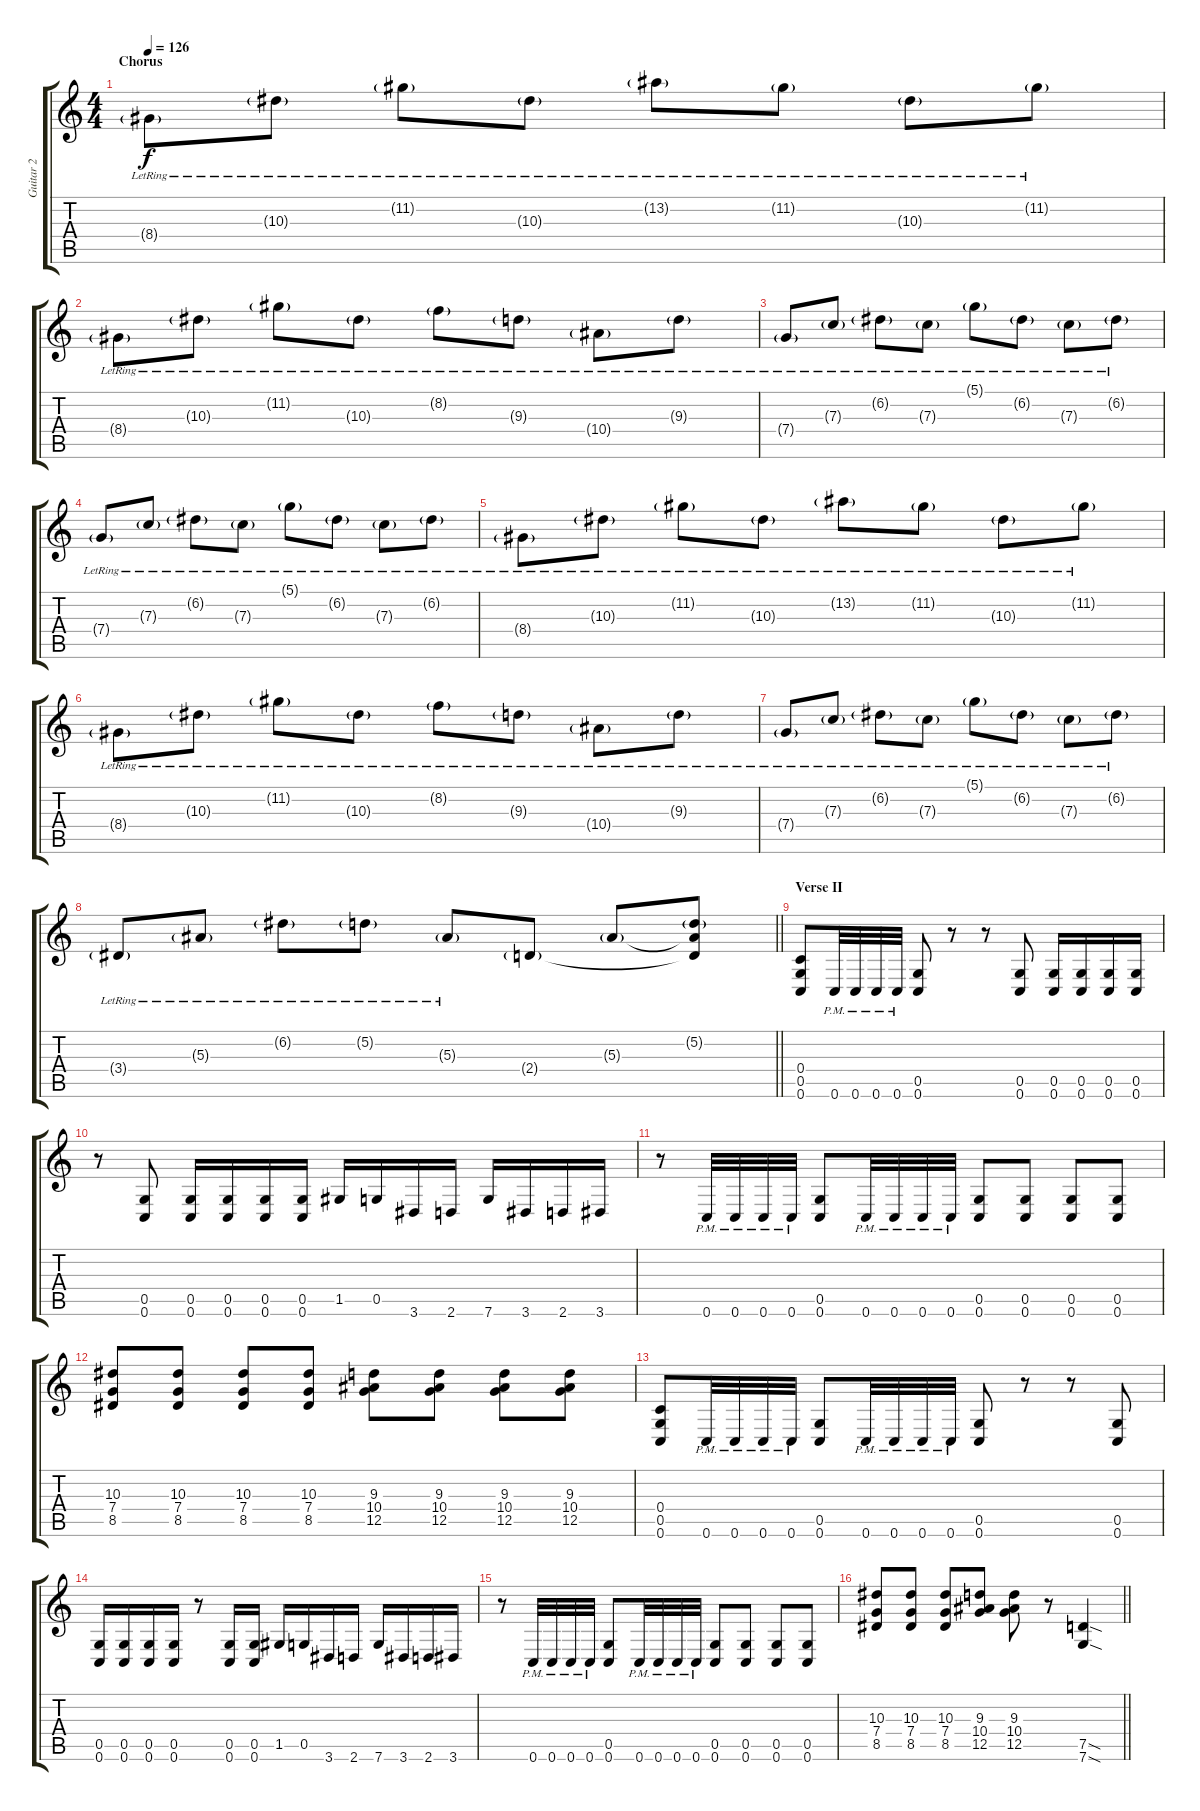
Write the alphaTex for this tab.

\track ("Guitar 2" "Guitar 2") {instrument overdrivenguitar}
\staff {score tabs}
\tuning (D4 A3 F3 C3 G2 C2) {hide}
\ts (4 4)
\section ("" "Chorus")
\tempo 126
\clef g2
\ks c
8.4{g lr}.8{dy f} 10.3{g lr}.8 11.2{g lr}.8 10.3{g lr}.8 13.2{g lr}.8 11.2{g lr}.8 10.3{g lr}.8 11.2{g lr}.8 |
8.4{g lr}.8 10.3{g lr}.8 11.2{g lr}.8 10.3{g lr}.8 8.2{g lr}.8 9.3{g lr}.8 10.4{g lr}.8 9.3{g lr}.8 |
7.4{g lr}.8 7.3{g lr}.8 6.2{g lr}.8 7.3{g lr}.8 5.1{g lr}.8 6.2{g lr}.8 7.3{g lr}.8 6.2{g lr}.8 |
7.4{g lr}.8 7.3{g lr}.8 6.2{g lr}.8 7.3{g lr}.8 5.1{g lr}.8 6.2{g lr}.8 7.3{g lr}.8 6.2{g lr}.8 |
8.4{g lr}.8 10.3{g lr}.8 11.2{g lr}.8 10.3{g lr}.8 13.2{g lr}.8 11.2{g lr}.8 10.3{g lr}.8 11.2{g lr}.8 |
8.4{g lr}.8 10.3{g lr}.8 11.2{g lr}.8 10.3{g lr}.8 8.2{g lr}.8 9.3{g lr}.8 10.4{g lr}.8 9.3{g lr}.8 |
7.4{g lr}.8 7.3{g lr}.8 6.2{g lr}.8 7.3{g lr}.8 5.1{g lr}.8 6.2{g lr}.8 7.3{g lr}.8 6.2{g lr}.8 |
\barLineRight lightlight
3.4{g lr}.8 5.3{g lr}.8 6.2{g lr}.8 5.2{g lr}.8 5.3{g lr}.8 2.4{g}.8 5.3{g}.8 (5.2{g} 5.3{t} 2.4{t}).8 |
\section ("" "Verse II")
(0.4 0.5 0.6).8 0.6{pm}.32 0.6{pm}.32 0.6{pm}.32 0.6{pm}.32 (0.5 0.6).8 r.8 r.8 (0.5 0.6).8 (0.5 0.6).16 (0.5 0.6).16 (0.5 0.6).16 (0.5 0.6).16 |
r.8 (0.5 0.6).8 (0.5 0.6).16 (0.5 0.6).16 (0.5 0.6).16 (0.5 0.6).16 1.5.16 0.5.16 3.6.16 2.6.16 7.6.16 3.6.16 2.6.16 3.6.16 |
r.8 0.6{pm}.32 0.6{pm}.32 0.6{pm}.32 0.6{pm}.32 (0.5 0.6).8 0.6{pm}.32 0.6{pm}.32 0.6{pm}.32 0.6{pm}.32 (0.5 0.6).8 (0.5 0.6).8 (0.5 0.6).8 (0.5 0.6).8 |
(10.3 7.4 8.5).8 (10.3 7.4 8.5).8 (10.3 7.4 8.5).8 (10.3 7.4 8.5).8 (9.3 10.4 12.5).8 (9.3 10.4 12.5).8 (9.3 10.4 12.5).8 (9.3 10.4 12.5).8 |
(0.4 0.5 0.6).8 0.6{pm}.32 0.6{pm}.32 0.6{pm}.32 0.6{pm}.32 (0.5 0.6).8 0.6{pm}.32 0.6{pm}.32 0.6{pm}.32 0.6{pm}.32 (0.5 0.6).8 r.8 r.8 (0.5 0.6).8 |
(0.5 0.6).16 (0.5 0.6).16 (0.5 0.6).16 (0.5 0.6).16 r.8 (0.5 0.6).16 (0.5 0.6).16 1.5.16 0.5.16 3.6.16 2.6.16 7.6.16 3.6.16 2.6.16 3.6.16 |
r.8 0.6{pm}.32 0.6{pm}.32 0.6{pm}.32 0.6{pm}.32 (0.5 0.6).8 0.6{pm}.32 0.6{pm}.32 0.6{pm}.32 0.6{pm}.32 (0.5 0.6).8 (0.5 0.6).8 (0.5 0.6).8 (0.5 0.6).8 |
\barLineRight lightlight
(10.3 7.4 8.5).8 (10.3 7.4 8.5).8 (10.3 7.4 8.5).8 (9.3 10.4 12.5).8 (9.3 10.4 12.5).8 r.8 (7.5{sod} 7.6{sod}).4
